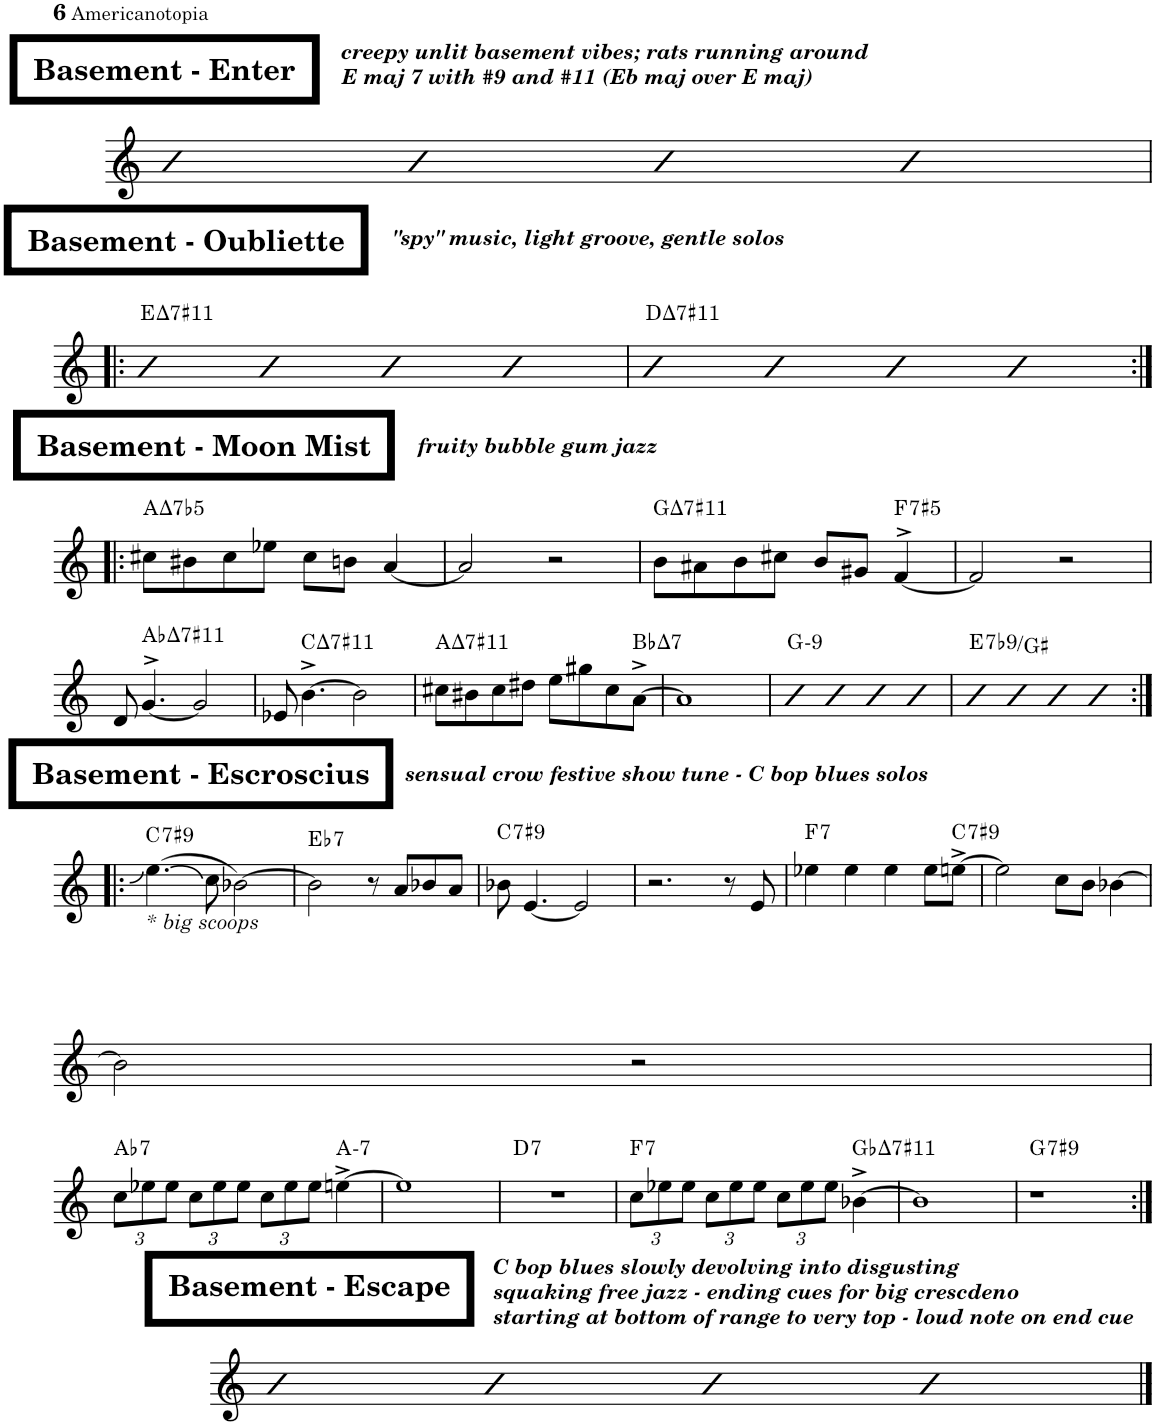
**kern	**harte
*part1	*part1
*staff1	*
*I"Piano	*
*I'Pno.	*
!!LO:PB:g=z
*clefG2	*
*k[]	*
*M4/4	*
!!LO:REH:place=s1:a:B:cj:fs=14:t=Basement - Enter
=113	=113
!LO:TX:a:Bi:t=creepy unlit basement vibes; rats running around	!
!LO:TX:a:t=E maj 7 with #9 and #11 (Eb maj over E maj)	!
4b	.
4b	.
4b	.
4b	.
!!LO:LB:g=z
!!LO:REH:place=s1:a:B:cj:fs=14:t=Basement - Oubliette
=114!|:	=114!|:
!LO:TX:a:Bi:t="spy" music, light groove, gentle solos	!LO:H:kt=7
4b	E:maj7(#11)
4b	.
4b	.
4b	.
=115	=115
!	!LO:H:kt=7
4b	D:maj7(#11)
4b	.
4b	.
4b	.
!!LO:LB:g=z
!!LO:REH:place=s1:a:B:cj:fs=14:t=Basement - Moon Mist
=116:|!|:	=116:|!|:
!LO:TX:a:Bi:t=fruity bubble gum jazz	!LO:H:kt=7
8cc#X\L	A:(3,b5,7)
8b#X\	.
8cc#\	.
8ee-X\J	.
8cc#\L	.
8bn\J	.
[4a/	.
=117	=117
2a/]	.
2r	.
=118	=118
!	!LO:H:kt=7
8b\L	G:maj7(#11)
8a#X\	.
8b\	.
8cc#X\J	.
8b/L	.
8g#X/J	.
!	!LO:H:kt=7
[4f^>/	F:(3,#5,b7)
=119	=119
2f/]	.
2r	.
!!LO:LB:g=z
=120	=120
8d/	.
!	!LO:H:kt=7
[4.g^>/	Ab:maj7(#11)
2g/]	.
=121	=121
8e-X/	.
!	!LO:H:kt=7
[4.b^>\	C:maj7(#11)
2b\]	.
=122	=122
!	!LO:H:kt=7
8cc#X\L	A:maj7(#11)
8b#X\	.
8cc#\	.
8dd#X\J	.
8ee\L	.
8gg#X\	.
8cc#\	.
!	!LO:H:kt=7
[8a^>\J	Bb:maj7
=123	=123
1a]	.
=124	=124
!	!LO:H:kt=9
4b	G:min9
4b	.
4b	.
4b	.
=125	=125
!	!LO:H:kt=7
4b	E:7(b9)/3
4b	.
4b	.
4b	.
!!LO:LB:g=z
!!LO:REH:place=s1:a:B:cj:fs=14:t=Basement - Escroscius
=126:|!|:	=126:|!|:
!LO:TX:a:Bi:t=sensual crow festive show tune - C bop blues solos	!
!LO:TX:b:i:t=* big scoops	!LO:H:kt=7
4.ee\	C:7(#9)
(8cc\	.
[2b-X\)	.
=127	=127
!	!LO:H:kt=7
2b-\]	Eb:7
8r	.
8a/L	.
8b-X/	.
8a/J	.
=128	=128
!	!LO:H:kt=7
8b-X\	C:7(#9)
[4.e/	.
2e/]	.
=129	=129
2.r	.
8r	.
8e/	.
=130	=130
!	!LO:H:kt=7
4ee-X\	F:7
4ee-\	.
4ee-\	.
8ee-\L	.
!	!LO:H:kt=7
[8een^>\J	C:7(#9)
=131	=131
2ee\]	.
8cc\L	.
8b\J	.
[4b-X\	.
!!LO:LB:g=z
=132	=132
2b-\]	.
2r	.
!!LO:LB:g=z
=133	=133
*Xbrackettup	*
!	!LO:H:kt=7
12cc\L	Ab:7
12ee-X\	.
12ee-\J	.
12cc\L	.
12ee-\	.
12ee-\J	.
12cc\L	.
12ee-\	.
12ee-\J	.
!	!LO:H:kt=7
[4een^>\	A:min7
=134	=134
1ee]	.
=135	=135
!	!LO:H:kt=7
1r	D:7
=136	=136
!	!LO:H:kt=7
12cc\L	F:7
12ee-X\	.
12ee-\J	.
12cc\L	.
12ee-\	.
12ee-\J	.
12cc\L	.
12ee-\	.
12ee-\J	.
!	!LO:H:kt=7
[4b-X^>\	Gb:maj7(#11)
=137	=137
1b-]	.
=138	=138
!	!LO:H:kt=7
1r	G:7(#9)
!!LO:LB:g=z
!!LO:REH:place=s1:a:B:cj:fs=14:t=Basement - Escape
=139:|!	=139:|!
!LO:TX:a:Bi:t=C bop blues slowly devolving into disgusting	!
!LO:TX:a:t=squaking free jazz - ending cues for big crescdeno	!
!LO:TX:a:t=starting at bottom of range to very top - loud note on end cue	!
4b	.
4b	.
4b	.
4b	.
==	==
*-	*-
